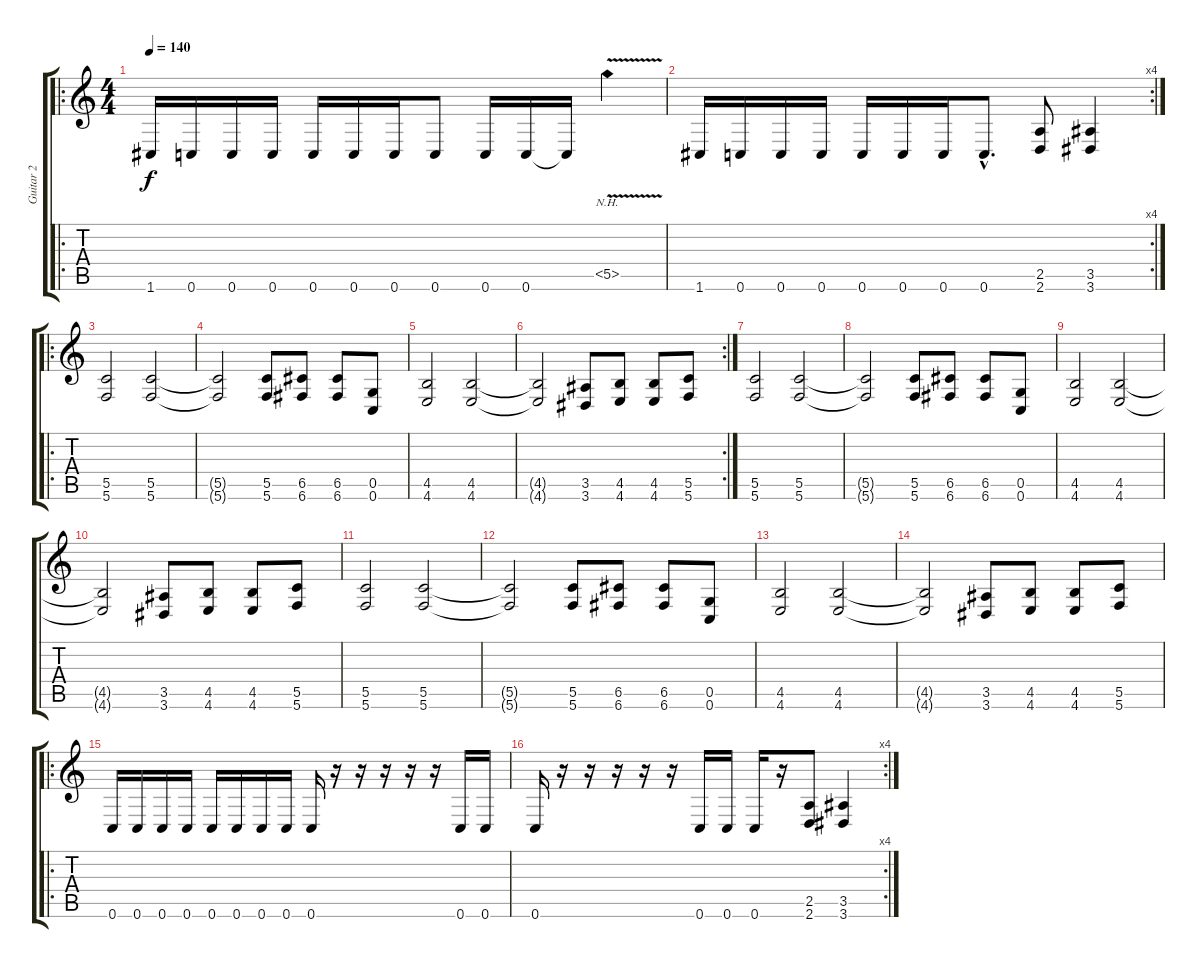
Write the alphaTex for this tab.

\track ("Guitar 2" "Guitar 2") {instrument distortionguitar}
\staff {score tabs}
\tuning (E4 C4 G3 C3 G2 C2) {hide}
\ro
\ts (4 4)
\tempo 140
\clef g2
\ks c
1.6.16{dy f} 0.6.16 0.6.16 0.6.16 0.6.16 0.6.16 0.6.16 0.6.8 0.6.16 0.6.16 0.6{t}.16 5.5{nh v}.4 |
\rc 4
1.6.16 0.6.16 0.6.16 0.6.16 0.6.16 0.6.16 0.6.16 0.6{hac}.8{d} (2.5 2.6).8 (3.5 3.6).4 |
\ro
(5.5 5.6).2 (5.5 5.6).2 |
(5.5{t} 5.6{t}).2 (5.5 5.6).8 (6.5 6.6).8 (6.5 6.6).8 (0.5 0.6).8 |
(4.5 4.6).2 (4.5 4.6).2 |
\rc 2
(4.5{t} 4.6{t}).2 (3.5 3.6).8 (4.5 4.6).8 (4.5 4.6).8 (5.5 5.6).8 |
(5.5 5.6).2 (5.5 5.6).2 |
(5.5{t} 5.6{t}).2 (5.5 5.6).8 (6.5 6.6).8 (6.5 6.6).8 (0.5 0.6).8 |
(4.5 4.6).2 (4.5 4.6).2 |
(4.5{t} 4.6{t}).2 (3.5 3.6).8 (4.5 4.6).8 (4.5 4.6).8 (5.5 5.6).8 |
(5.5 5.6).2 (5.5 5.6).2 |
(5.5{t} 5.6{t}).2 (5.5 5.6).8 (6.5 6.6).8 (6.5 6.6).8 (0.5 0.6).8 |
(4.5 4.6).2 (4.5 4.6).2 |
(4.5{t} 4.6{t}).2 (3.5 3.6).8 (4.5 4.6).8 (4.5 4.6).8 (5.5 5.6).8 |
\ro
0.6.16 0.6.16 0.6.16 0.6.16 0.6.16 0.6.16 0.6.16 0.6.16 0.6.16 r.16 r.16 r.16 r.16 r.16 0.6.16 0.6.16 |
\rc 4
0.6.16 r.16 r.16 r.16 r.16 r.16 0.6.16 0.6.16 0.6.16 r.16 (2.5 2.6).8 (3.5 3.6).4
